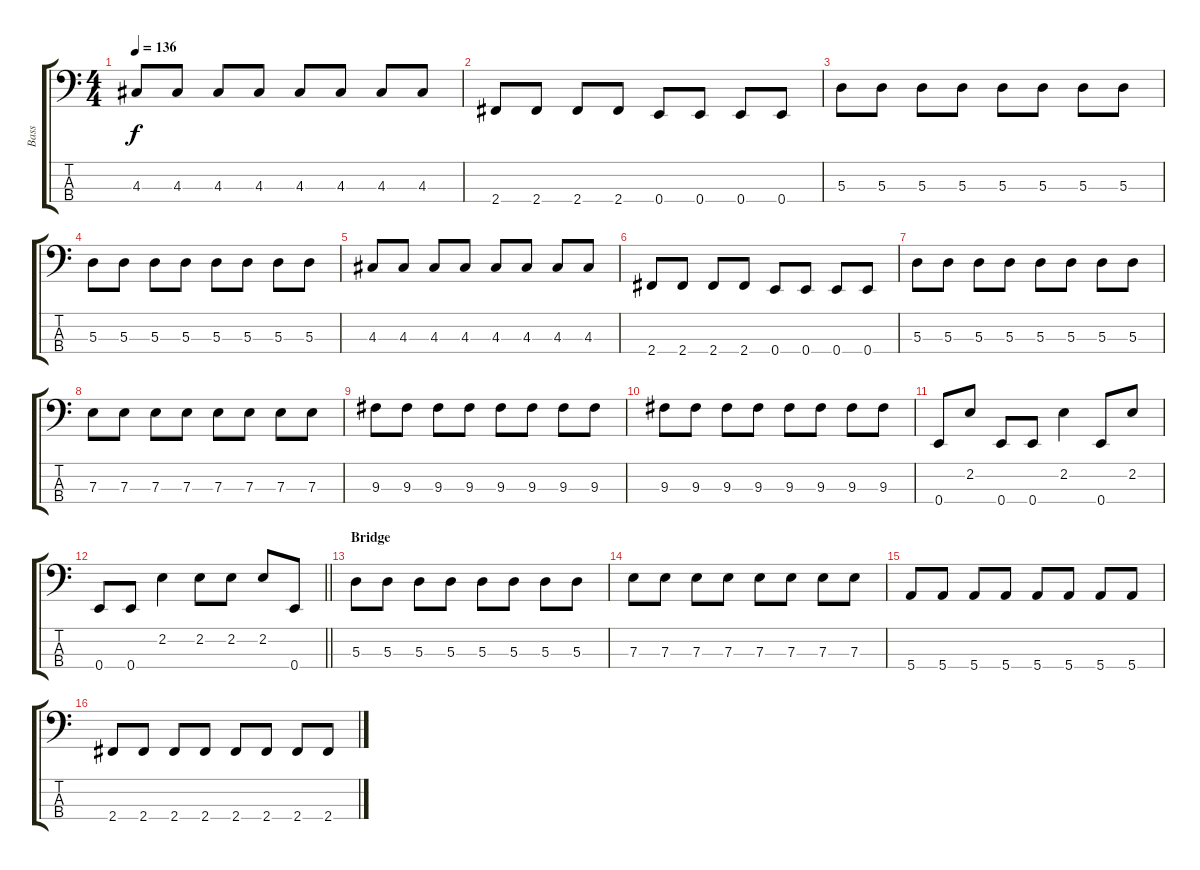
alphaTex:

\track ("Bass" "Bass") {instrument electricbasspick}
\staff {score tabs}
\tuning (G2 D2 A1 E1) {hide}
\ts (4 4)
\tempo 136
\clef f4
\ks c
4.3.8{dy f} 4.3.8 4.3.8 4.3.8 4.3.8 4.3.8 4.3.8 4.3.8 |
2.4.8 2.4.8 2.4.8 2.4.8 0.4.8 0.4.8 0.4.8 0.4.8 |
5.3.8 5.3.8 5.3.8 5.3.8 5.3.8 5.3.8 5.3.8 5.3.8 |
5.3.8 5.3.8 5.3.8 5.3.8 5.3.8 5.3.8 5.3.8 5.3.8 |
4.3.8 4.3.8 4.3.8 4.3.8 4.3.8 4.3.8 4.3.8 4.3.8 |
2.4.8 2.4.8 2.4.8 2.4.8 0.4.8 0.4.8 0.4.8 0.4.8 |
5.3.8 5.3.8 5.3.8 5.3.8 5.3.8 5.3.8 5.3.8 5.3.8 |
7.3.8 7.3.8 7.3.8 7.3.8 7.3.8 7.3.8 7.3.8 7.3.8 |
9.3.8 9.3.8 9.3.8 9.3.8 9.3.8 9.3.8 9.3.8 9.3.8 |
9.3.8 9.3.8 9.3.8 9.3.8 9.3.8 9.3.8 9.3.8 9.3.8 |
0.4.8 2.2.8 0.4.8 0.4.8 2.2.4 0.4.8 2.2.8 |
\barLineRight lightlight
0.4.8 0.4.8 2.2.4 2.2.8 2.2.8 2.2.8 0.4.8 |
\section ("" "Bridge")
5.3.8 5.3.8 5.3.8 5.3.8 5.3.8 5.3.8 5.3.8 5.3.8 |
7.3.8 7.3.8 7.3.8 7.3.8 7.3.8 7.3.8 7.3.8 7.3.8 |
5.4.8 5.4.8 5.4.8 5.4.8 5.4.8 5.4.8 5.4.8 5.4.8 |
2.4.8 2.4.8 2.4.8 2.4.8 2.4.8 2.4.8 2.4.8 2.4.8
